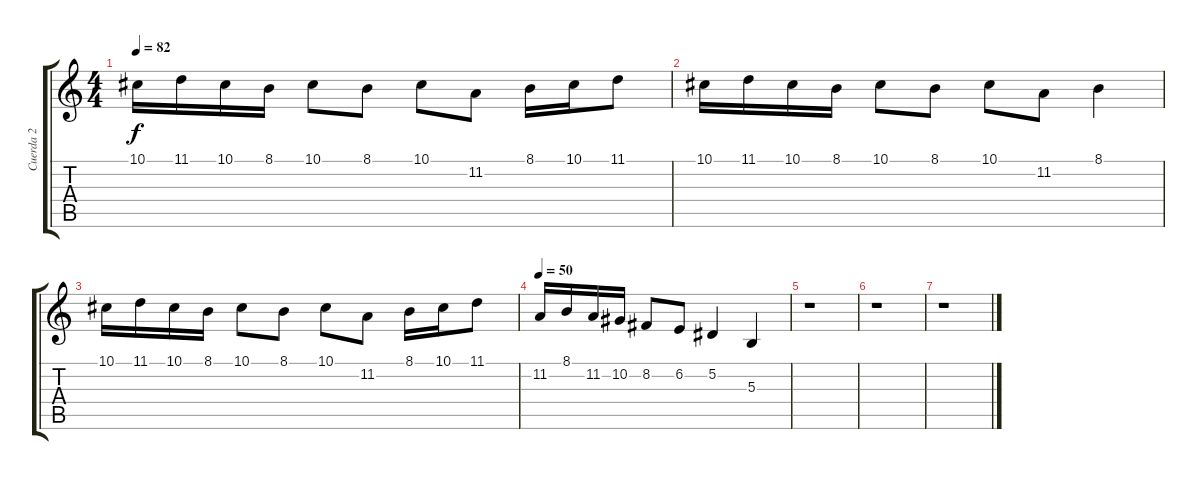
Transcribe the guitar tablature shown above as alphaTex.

\track ("Cuerda 2" "Cuerda 2") {instrument stringensemble2}
\staff {score tabs}
\tuning (Eb4 Bb3 Gb3 Db3 Ab2 Eb2) {hide}
\ts (4 4)
\tempo 82
\clef g2
\ks c
10.1.16{dy f} 11.1.16 10.1.16 8.1.16 10.1.8 8.1.8 10.1.8 11.2.8 8.1.16 10.1.16 11.1.8 |
10.1.16 11.1.16 10.1.16 8.1.16 10.1.8 8.1.8 10.1.8 11.2.8 8.1.4 |
10.1.16 11.1.16 10.1.16 8.1.16 10.1.8 8.1.8 10.1.8 11.2.8 8.1.16 10.1.16 11.1.8 |
\tempo 50
11.2.16 8.1.16 11.2.16 10.2.16 8.2.8 6.2.8 5.2.4 5.3.4 |
r.1 |
r.1 |
r.1
